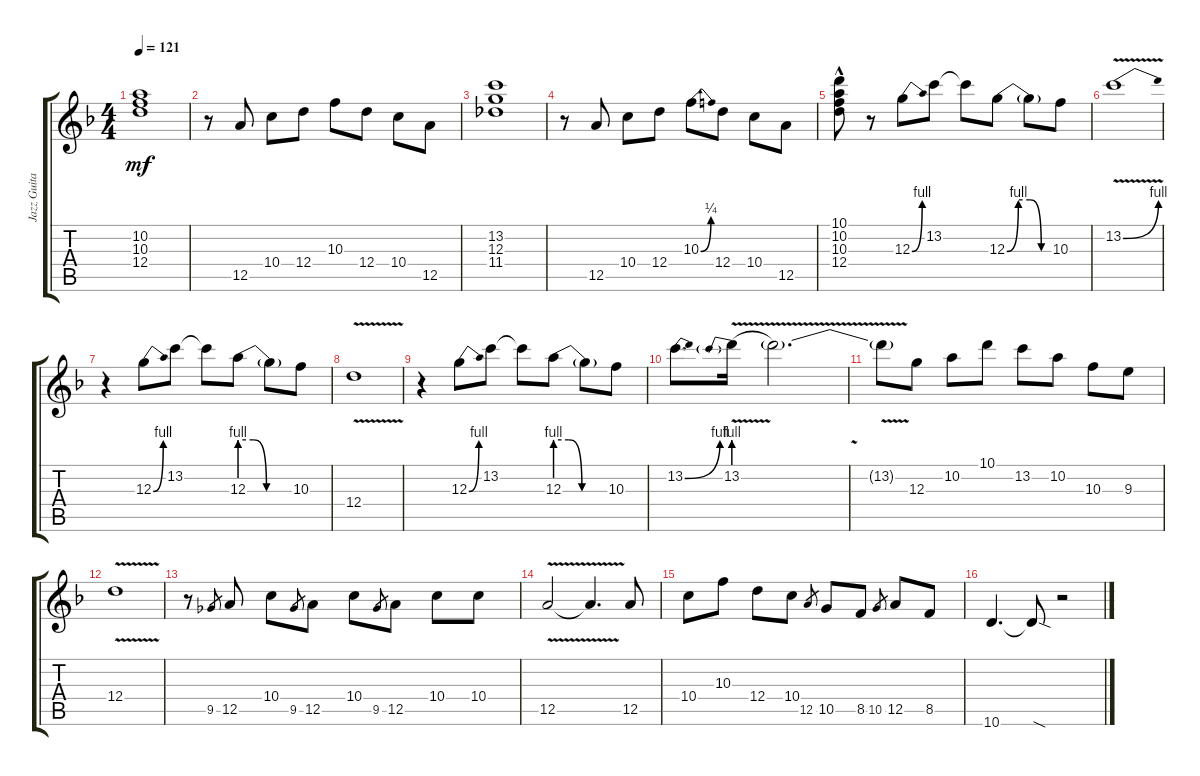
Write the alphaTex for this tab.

\track ("Jazz Guitar" "Jazz Guita") {instrument electricguitarjazz}
\staff {score tabs}
\tuning (E4 B3 G3 D3 A2 E2) {hide}
\ts (4 4)
\tempo 121
\clef g2
\ks dminor
(10.2 10.3 12.4).1{dy mf} |
r.8 12.5.8 10.4.8 12.4.8 10.3.8 12.4.8 10.4.8 12.5.8 |
(13.2 12.3 11.4).1 |
r.8 12.5.8 10.4.8 12.4.8 10.3{be (bend 0 0 60 1)}.8 12.4.8 10.4.8 12.5.8 |
(10.1{hac} 10.2{hac} 10.3{hac} 12.4{hac}).8 r.8 12.3{be (bend 0 0 60 4)}.8 13.2.8 13.2{t}.8 12.3{be (custom 0 0 15 4 30 4 45 0 60 0)}.8 12.3{t}.8 10.3.8 |
13.2{be (bend 0 0 60 4) v}.1 |
r.4 12.3{be (bend 0 0 60 4)}.8 13.2.8 13.2{t}.8 12.3{be (custom 0 4 15 4 30 0 60 0)}.8 12.3{t}.8 10.3.8 |
12.4{v}.1 |
r.4 12.3{be (bend 0 0 60 4)}.8 13.2.8 13.2{t}.8 12.3{be (custom 0 4 15 4 30 0 60 0)}.8 12.3{t}.8 10.3.8 |
13.2{be (bend 0 0 60 4)}.8{d} 13.2{be (prebend 0 4 60 4) v}.16 13.2{v t}.2{d} |
13.2{t}.8 12.3.8 10.2.8 10.1.8 13.2.8 10.2.8 10.3.8 9.3.8 |
12.4{v}.1 |
r.8 9.5.8{gr} 12.5.8 10.4.8 9.5.8{gr} 12.5.8 10.4.8 9.5.8{gr} 12.5.8 10.4.8 10.4.8 |
12.5{v}.2 12.5{t}.4{d} 12.5.8 |
10.4.8 10.3.8 12.4.8 10.4.8 12.5.8{gr} 10.5.8 8.5.8 10.5.8{gr} 12.5.8 8.5.8 |
10.6.4{d} 10.6{sod t}.8 r.2
